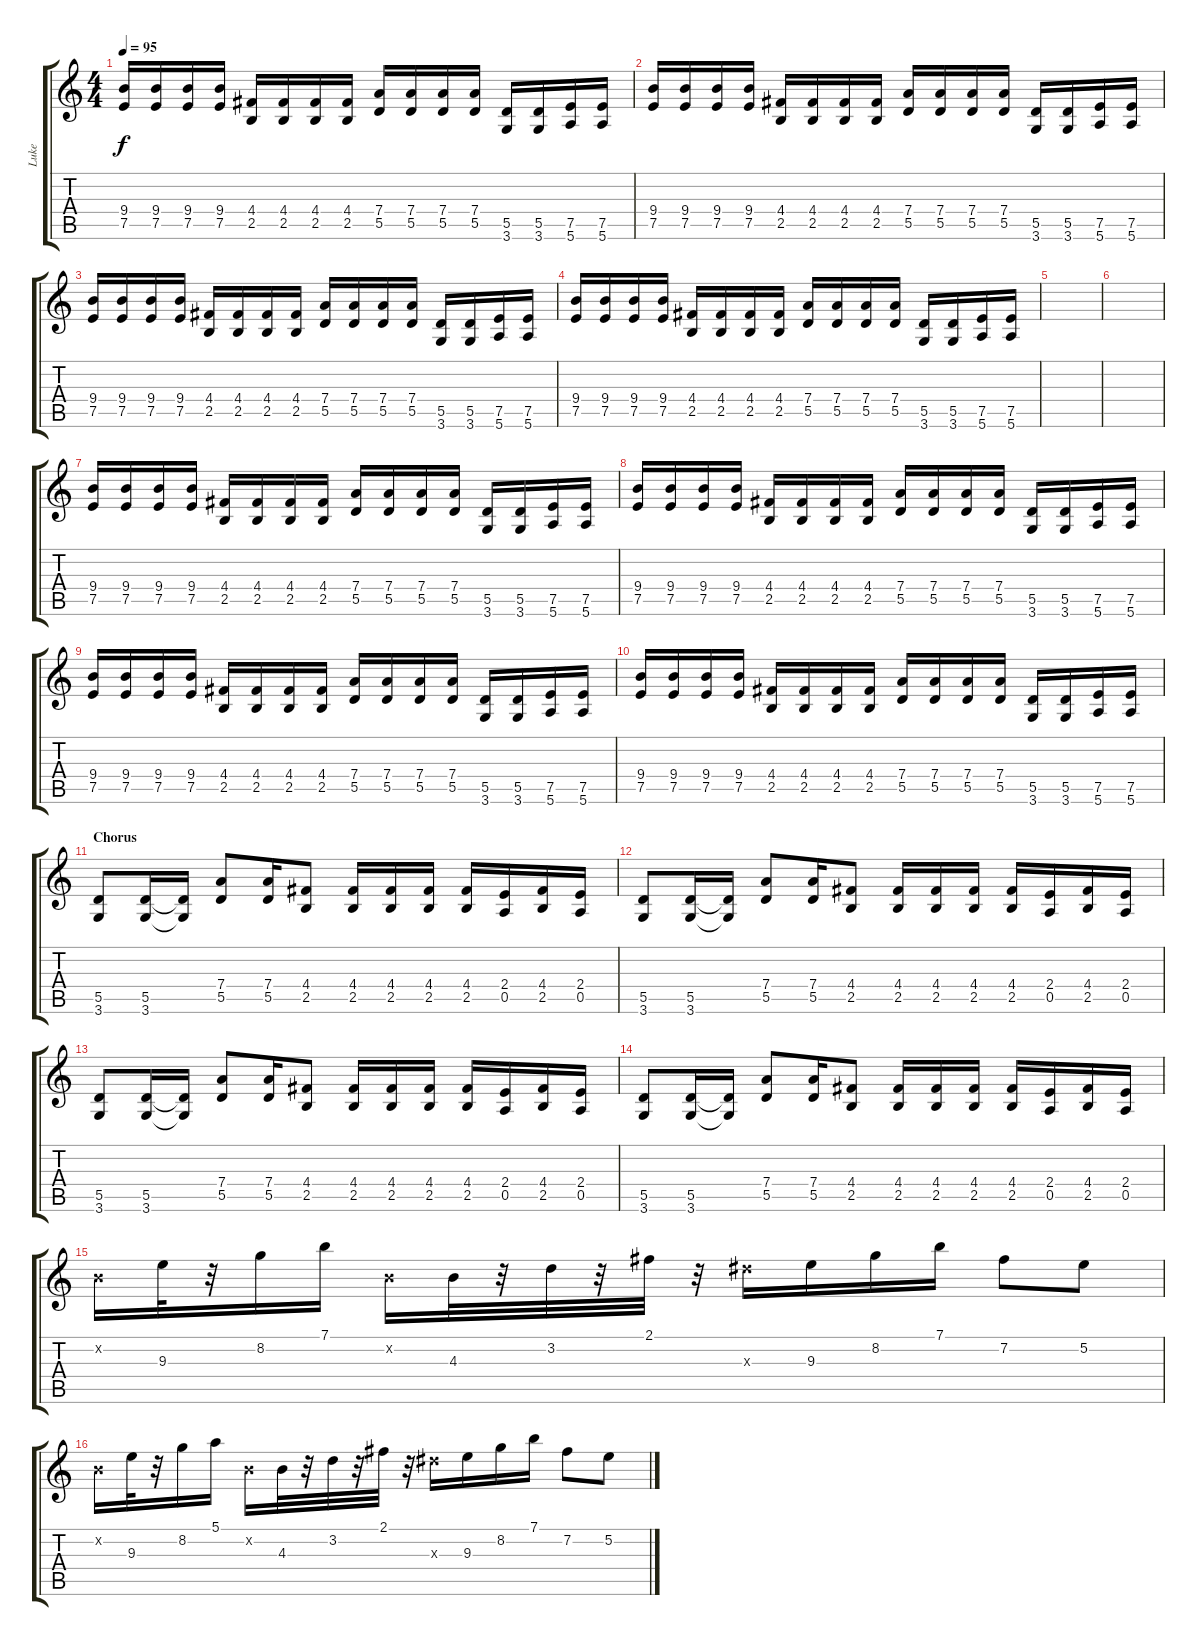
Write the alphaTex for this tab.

\track ("Luke" "Luke") {instrument distortionguitar}
\staff {score tabs}
\tuning (E4 B3 G3 D3 A2 E2) {hide}
\ts (4 4)
\tempo 95
\clef g2
\ks c
(9.4 7.5).16{dy f} (9.4 7.5).16 (9.4 7.5).16 (9.4 7.5).16 (4.4 2.5).16 (4.4 2.5).16 (4.4 2.5).16 (4.4 2.5).16 (7.4 5.5).16 (7.4 5.5).16 (7.4 5.5).16 (7.4 5.5).16 (5.5 3.6).16 (5.5 3.6).16 (7.5 5.6).16 (7.5 5.6).16 |
(9.4 7.5).16 (9.4 7.5).16 (9.4 7.5).16 (9.4 7.5).16 (4.4 2.5).16 (4.4 2.5).16 (4.4 2.5).16 (4.4 2.5).16 (7.4 5.5).16 (7.4 5.5).16 (7.4 5.5).16 (7.4 5.5).16 (5.5 3.6).16 (5.5 3.6).16 (7.5 5.6).16 (7.5 5.6).16 |
(9.4 7.5).16 (9.4 7.5).16 (9.4 7.5).16 (9.4 7.5).16 (4.4 2.5).16 (4.4 2.5).16 (4.4 2.5).16 (4.4 2.5).16 (7.4 5.5).16 (7.4 5.5).16 (7.4 5.5).16 (7.4 5.5).16 (5.5 3.6).16 (5.5 3.6).16 (7.5 5.6).16 (7.5 5.6).16 |
(9.4 7.5).16 (9.4 7.5).16 (9.4 7.5).16 (9.4 7.5).16 (4.4 2.5).16 (4.4 2.5).16 (4.4 2.5).16 (4.4 2.5).16 (7.4 5.5).16 (7.4 5.5).16 (7.4 5.5).16 (7.4 5.5).16 (5.5 3.6).16 (5.5 3.6).16 (7.5 5.6).16 (7.5 5.6).16 |
|
|
(9.4 7.5).16 (9.4 7.5).16 (9.4 7.5).16 (9.4 7.5).16 (4.4 2.5).16 (4.4 2.5).16 (4.4 2.5).16 (4.4 2.5).16 (7.4 5.5).16 (7.4 5.5).16 (7.4 5.5).16 (7.4 5.5).16 (5.5 3.6).16 (5.5 3.6).16 (7.5 5.6).16 (7.5 5.6).16 |
(9.4 7.5).16 (9.4 7.5).16 (9.4 7.5).16 (9.4 7.5).16 (4.4 2.5).16 (4.4 2.5).16 (4.4 2.5).16 (4.4 2.5).16 (7.4 5.5).16 (7.4 5.5).16 (7.4 5.5).16 (7.4 5.5).16 (5.5 3.6).16 (5.5 3.6).16 (7.5 5.6).16 (7.5 5.6).16 |
(9.4 7.5).16 (9.4 7.5).16 (9.4 7.5).16 (9.4 7.5).16 (4.4 2.5).16 (4.4 2.5).16 (4.4 2.5).16 (4.4 2.5).16 (7.4 5.5).16 (7.4 5.5).16 (7.4 5.5).16 (7.4 5.5).16 (5.5 3.6).16 (5.5 3.6).16 (7.5 5.6).16 (7.5 5.6).16 |
(9.4 7.5).16 (9.4 7.5).16 (9.4 7.5).16 (9.4 7.5).16 (4.4 2.5).16 (4.4 2.5).16 (4.4 2.5).16 (4.4 2.5).16 (7.4 5.5).16 (7.4 5.5).16 (7.4 5.5).16 (7.4 5.5).16 (5.5 3.6).16 (5.5 3.6).16 (7.5 5.6).16 (7.5 5.6).16 |
\section ("" "Chorus")
(5.5 3.6).8 (5.5 3.6).16 (5.5{t} 3.6{t}).16 (7.4 5.5).8 (7.4 5.5).16 (4.4 2.5).8 (4.4 2.5).16 (4.4 2.5).16 (4.4 2.5).16 (4.4 2.5).16 (2.4 0.5).16 (4.4 2.5).16 (2.4 0.5).16 |
(5.5 3.6).8 (5.5 3.6).16 (5.5{t} 3.6{t}).16 (7.4 5.5).8 (7.4 5.5).16 (4.4 2.5).8 (4.4 2.5).16 (4.4 2.5).16 (4.4 2.5).16 (4.4 2.5).16 (2.4 0.5).16 (4.4 2.5).16 (2.4 0.5).16 |
(5.5 3.6).8 (5.5 3.6).16 (5.5{t} 3.6{t}).16 (7.4 5.5).8 (7.4 5.5).16 (4.4 2.5).8 (4.4 2.5).16 (4.4 2.5).16 (4.4 2.5).16 (4.4 2.5).16 (2.4 0.5).16 (4.4 2.5).16 (2.4 0.5).16 |
(5.5 3.6).8 (5.5 3.6).16 (5.5{t} 3.6{t}).16 (7.4 5.5).8 (7.4 5.5).16 (4.4 2.5).8 (4.4 2.5).16 (4.4 2.5).16 (4.4 2.5).16 (4.4 2.5).16 (2.4 0.5).16 (4.4 2.5).16 (2.4 0.5).16 |
0.2{x}.16 9.3.32 r.32 8.2.16 7.1.16 0.2{x}.16 4.3.32 r.32 3.2.32 r.32 2.1.32 r.32 8.3{x}.16 9.3.16 8.2.16 7.1.16 7.2.8 5.2.8 |
0.2{x}.16 9.3.32 r.32 8.2.16 5.1.16 0.2{x}.16 4.3.32 r.32 3.2.32 r.32 2.1.32 r.32 8.3{x}.16 9.3.16 8.2.16 7.1.16 7.2.8 5.2.8
